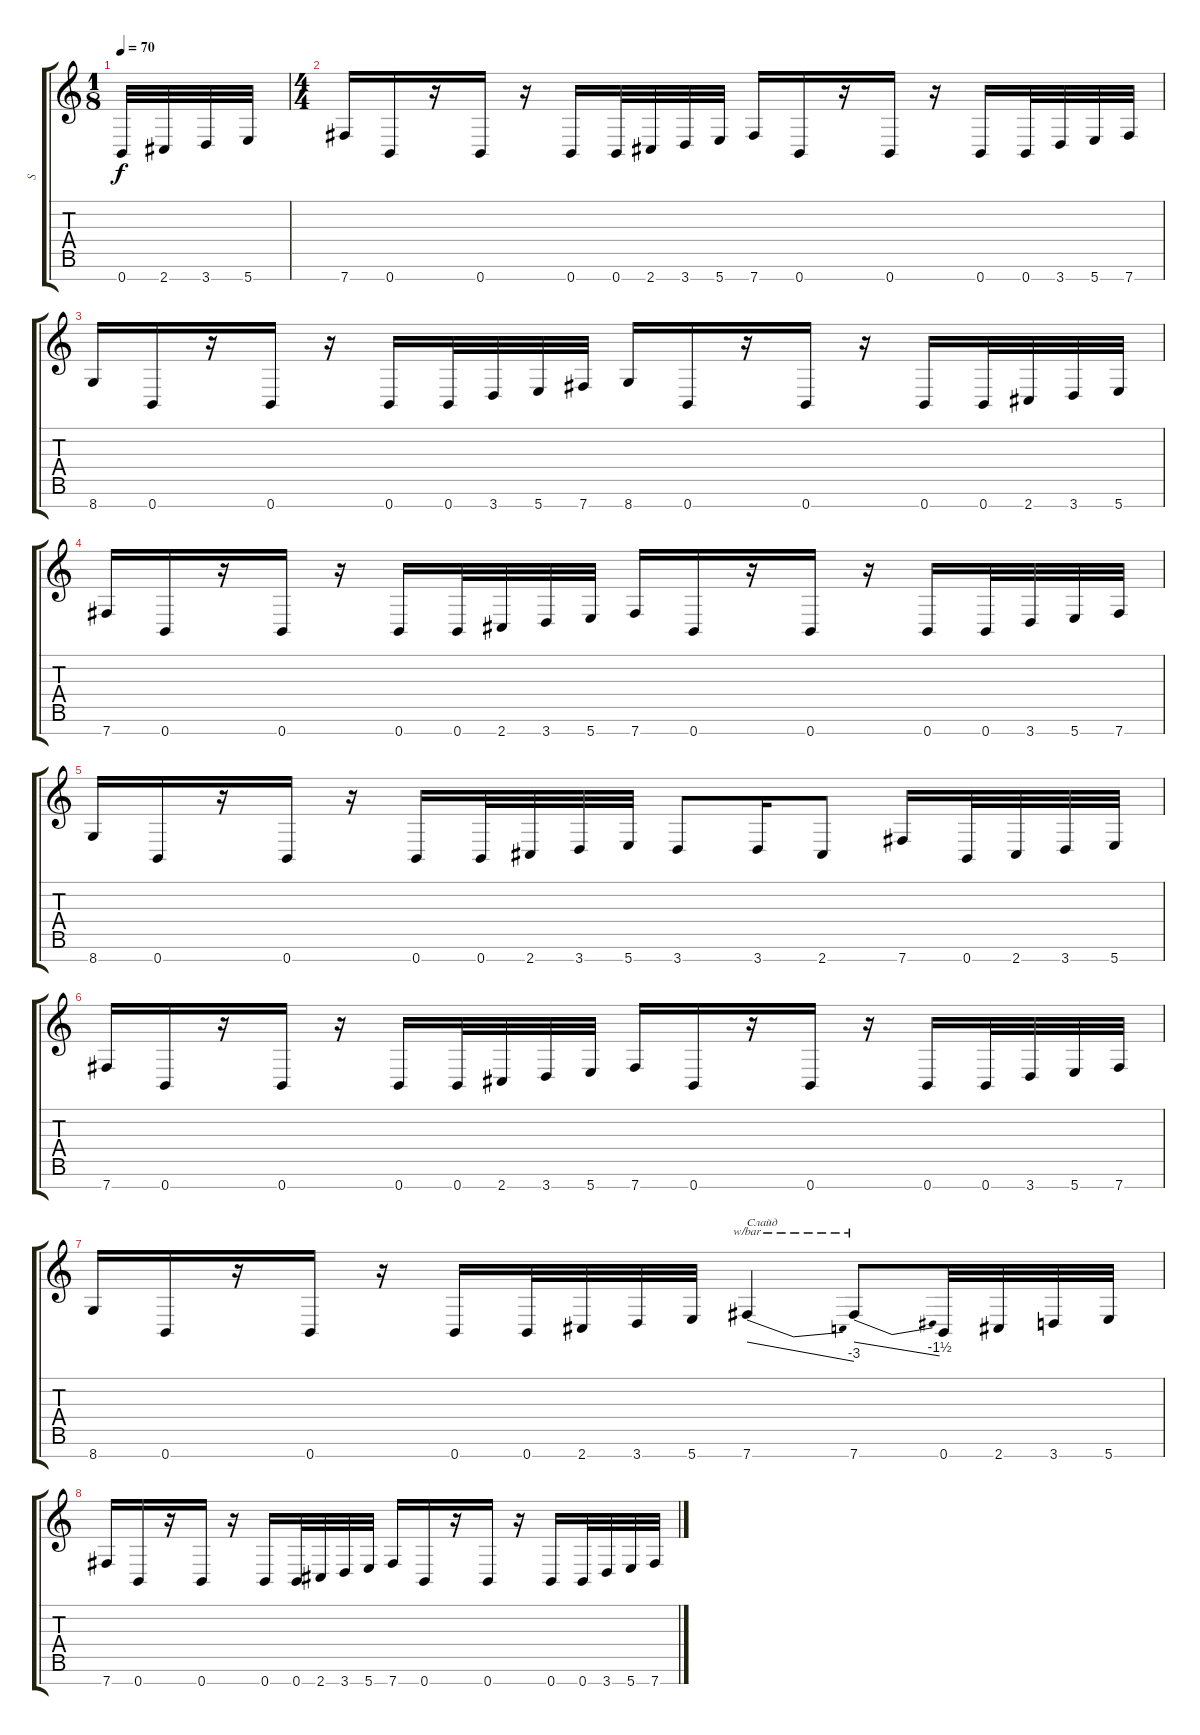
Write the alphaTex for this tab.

\track ("S" "S") {instrument distortionguitar}
\staff {score tabs}
\tuning (E4 B3 G3 D3 A2 E2 B1) {hide}
\ts (1 8)
\tempo 70
\clef g2
\ks c
0.7.32{dy f} 2.7.32 3.7.32 5.7.32 |
\ts (4 4)
\section ("" " ")
7.7.16 0.7.16 r.16 0.7.16 r.16 0.7.16 0.7.32 2.7.32 3.7.32 5.7.32 7.7.16 0.7.16 r.16 0.7.16 r.16 0.7.16 0.7.32 3.7.32 5.7.32 7.7.32 |
8.7.16 0.7.16 r.16 0.7.16 r.16 0.7.16 0.7.32 3.7.32 5.7.32 7.7.32 8.7.16 0.7.16 r.16 0.7.16 r.16 0.7.16 0.7.32 2.7.32 3.7.32 5.7.32 |
7.7.16 0.7.16 r.16 0.7.16 r.16 0.7.16 0.7.32 2.7.32 3.7.32 5.7.32 7.7.16 0.7.16 r.16 0.7.16 r.16 0.7.16 0.7.32 3.7.32 5.7.32 7.7.32 |
8.7.16 0.7.16 r.16 0.7.16 r.16 0.7.16 0.7.32 2.7.32 3.7.32 5.7.32 3.7.8 3.7.16 2.7.8 7.7.16 0.7.32 2.7.32 3.7.32 5.7.32 |
7.7.16 0.7.16 r.16 0.7.16 r.16 0.7.16 0.7.32 2.7.32 3.7.32 5.7.32 7.7.16 0.7.16 r.16 0.7.16 r.16 0.7.16 0.7.32 3.7.32 5.7.32 7.7.32 |
8.7.16 0.7.16 r.16 0.7.16 r.16 0.7.16 0.7.32 2.7.32 3.7.32 5.7.32 7.7.4{tbe (dive default 0 0 60 -12) txt "Слайд"} 7.7.8{tbe (dive default 0 0 60 -6)} 0.7.32 2.7.32 3.7.32 5.7.32 |
7.7.16 0.7.16 r.16 0.7.16 r.16 0.7.16 0.7.32 2.7.32 3.7.32 5.7.32 7.7.16 0.7.16 r.16 0.7.16 r.16 0.7.16 0.7.32 3.7.32 5.7.32 7.7.32
